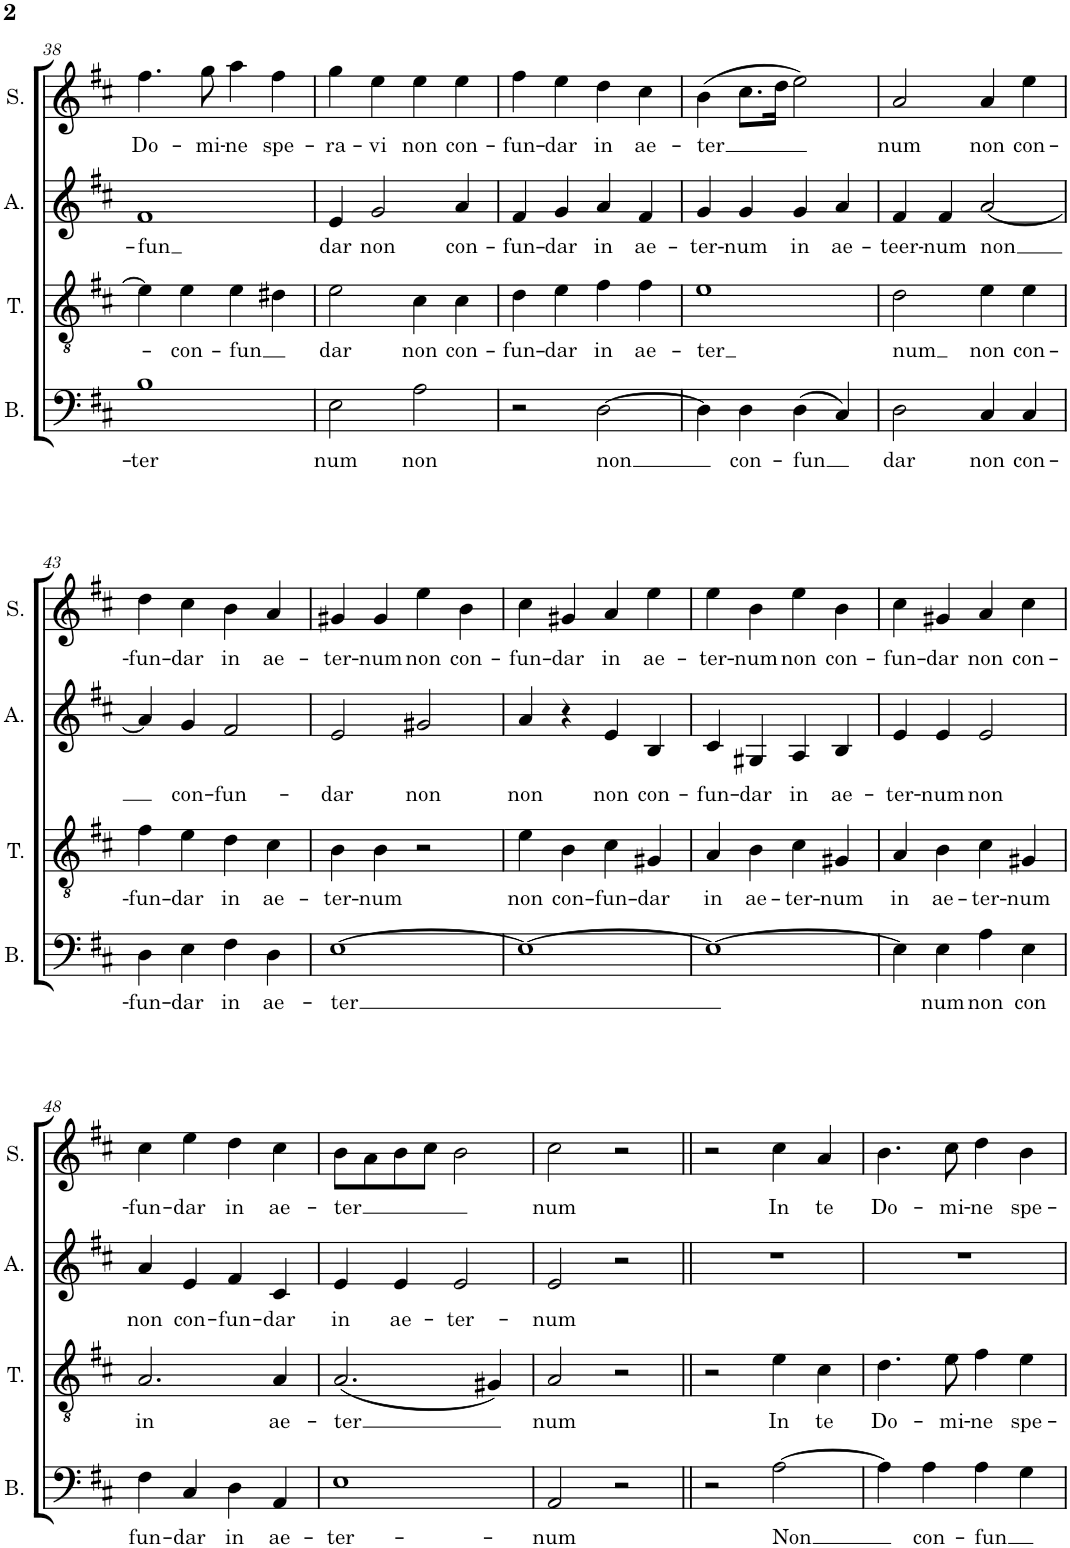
**kern	**text	**kern	**text	**kern	**text	**kern	**text
*part4	*part4	*part3	*part3	*part2	*part2	*part1	*part1
*staff4	*staff4	*staff3	*staff3	*staff2	*staff2	*staff1	*staff1
*I"Bass	*	*I"Tenor	*	*I"Alto	*	*I"Soprano	*
*I'B.	*	*I'T.	*	*I'A.	*	*I'S.	*
!!LO:PB:g=z
*clefF4	*	*clefGv2	*	*clefG2	*	*clefG2	*
*k[f#c#]	*	*k[f#c#]	*	*k[f#c#]	*	*k[f#c#]	*
*M4/4	*	*M4/4	*	*M4/4	*	*M4/4	*
*met(c)	*	*met(c)	*	*met(c)	*	*met(c)	*
=38	=38	=38	=38	=38	=38	=38	=38
!	!LO:LY:b	!	!	!	!LO:LY:b	!	!LO:LY:b
1B	-ter	4e\]	.	1f#	-fun	4.ff#\	Do-
!	!	!	!LO:LY:b	!	!	!	!
.	.	4e\	-con-	.	.	.	.
!	!	!	!	!	!	!	!LO:LY:b
.	.	.	.	.	.	8gg\	-mi-
!	!	!	!LO:LY:b	!	!	!	!LO:LY:b
.	.	4e\	-fun	.	.	4aa\	-ne
!	!	!	!	!	!	!	!LO:LY:b
.	.	4d#X\	.	.	.	4ff#\	spe-
=39	=39	=39	=39	=39	=39	=39	=39
!	!LO:LY:b	!	!LO:LY:b	!	!LO:LY:b	!	!LO:LY:b
2E\	num	2e\	dar	4e/	dar	4gg\	-ra-
!	!	!	!	!	!LO:LY:b	!	!LO:LY:b
.	.	.	.	2g/	non	4ee\	-vi
!	!LO:LY:b	!	!LO:LY:b	!	!	!	!LO:LY:b
2A\	non	4c#\	non	.	.	4ee\	non
!	!	!	!LO:LY:b	!	!LO:LY:b	!	!LO:LY:b
.	.	4c#\	con-	4a/	con-	4ee\	con-
=40	=40	=40	=40	=40	=40	=40	=40
!	!	!	!LO:LY:b	!	!LO:LY:b	!	!LO:LY:b
2r	.	4d\	-fun-	4f#/	-fun-	4ff#\	-fun-
!	!	!	!LO:LY:b	!	!LO:LY:b	!	!LO:LY:b
.	.	4e\	-dar	4g/	-dar	4ee\	-dar
!	!LO:LY:b	!	!LO:LY:b	!	!LO:LY:b	!	!LO:LY:b
[2D\	non	4f#\	in	4a/	in	4dd\	in
!	!	!	!LO:LY:b	!	!LO:LY:b	!	!LO:LY:b
.	.	4f#\	ae-	4f#/	ae-	4cc#\	ae-
=41	=41	=41	=41	=41	=41	=41	=41
!	!	!	!LO:LY:b	!	!LO:LY:b	!	!LO:LY:b
4D\]	.	1e	-ter	4g/	-ter-	(4b\	-ter
!	!LO:LY:b	!	!	!	!LO:LY:b	!	!
4D\	con-	.	.	4g/	-num	8.cc#\L	.
.	.	.	.	.	.	16dd\Jk	.
!	!LO:LY:b	!	!	!	!LO:LY:b	!	!
(4D\	-fun	.	.	4g/	in	2ee\)	.
!	!	!	!	!	!LO:LY:b	!	!
4C#/)	.	.	.	4a/	ae-	.	.
=42	=42	=42	=42	=42	=42	=42	=42
!	!LO:LY:b	!	!LO:LY:b	!	!LO:LY:b	!	!LO:LY:b
2D\	dar	2d\	num	4f#/	-teer-	2a/	num
!	!	!	!	!	!LO:LY:b	!	!
.	.	.	.	4f#/	-num	.	.
!	!LO:LY:b	!	!LO:LY:b	!	!LO:LY:b	!	!LO:LY:b
4C#/	non	4e\	non	[2a/	non	4a/	non
!	!LO:LY:b	!	!LO:LY:b	!	!	!	!LO:LY:b
4C#/	con-	4e\	con-	.	.	4ee\	con-
!!LO:LB:g=z
=43	=43	=43	=43	=43	=43	=43	=43
!	!LO:LY:b	!	!LO:LY:b	!	!	!	!LO:LY:b
4D\	-fun-	4f#\	-fun-	4a/]	.	4dd\	-fun-
!	!LO:LY:b	!	!LO:LY:b	!	!LO:LY:b	!	!LO:LY:b
4E\	-dar	4e\	-dar	4g/	con-	4cc#\	-dar
!	!LO:LY:b	!	!LO:LY:b	!	!LO:LY:b	!	!LO:LY:b
4F#\	in	4d\	in	2f#/	-fun-	4b\	in
!	!LO:LY:b	!	!LO:LY:b	!	!	!	!LO:LY:b
4D\	ae-	4c#\	ae-	.	.	4a/	ae-
=44	=44	=44	=44	=44	=44	=44	=44
!	!LO:LY:b	!	!LO:LY:b	!	!LO:LY:b	!	!LO:LY:b
[1E	-ter	4B\	-ter-	2e/	-dar	4g#X/	-ter-
!	!	!	!LO:LY:b	!	!	!	!LO:LY:b
.	.	4B\	-num	.	.	4g#/	-num
!	!	!	!	!	!LO:LY:b	!	!LO:LY:b
.	.	2r	.	2g#X/	non	4ee\	non
!	!	!	!	!	!	!	!LO:LY:b
.	.	.	.	.	.	4b\	con-
=45	=45	=45	=45	=45	=45	=45	=45
!	!	!	!LO:LY:b	!	!LO:LY:b	!	!LO:LY:b
1E_	.	4e\	non	4a/	non	4cc#\	-fun-
!	!	!	!LO:LY:b	!	!	!	!LO:LY:b
.	.	4B\	con-	4r	.	4g#X/	-dar
!	!	!	!LO:LY:b	!	!LO:LY:b	!	!LO:LY:b
.	.	4c#\	-fun-	4e/	non	4a/	in
!	!	!	!LO:LY:b	!	!LO:LY:b	!	!LO:LY:b
.	.	4G#X/	-dar	4B/	con-	4ee\	ae-
=46	=46	=46	=46	=46	=46	=46	=46
!	!	!	!LO:LY:b	!	!LO:LY:b	!	!LO:LY:b
1E_	.	4A/	in	4c#/	-fun-	4ee\	-ter-
!	!	!	!LO:LY:b	!	!LO:LY:b	!	!LO:LY:b
.	.	4B\	ae-	4G#X/	-dar	4b\	-num
!	!	!	!LO:LY:b	!	!LO:LY:b	!	!LO:LY:b
.	.	4c#\	-ter-	4A/	in	4ee\	non
!	!	!	!LO:LY:b	!	!LO:LY:b	!	!LO:LY:b
.	.	4G#X/	-num	4B/	ae-	4b\	con-
=47	=47	=47	=47	=47	=47	=47	=47
!	!	!	!LO:LY:b	!	!LO:LY:b	!	!LO:LY:b
4E\]	.	4A/	in	4e/	-ter-	4cc#\	-fun-
!	!LO:LY:b	!	!LO:LY:b	!	!LO:LY:b	!	!LO:LY:b
4E\	num	4B\	ae-	4e/	-num	4g#X/	-dar
!	!LO:LY:b	!	!LO:LY:b	!	!LO:LY:b	!	!LO:LY:b
4A\	non	4c#\	-ter-	2e/	non	4a/	non
!	!LO:LY:b	!	!LO:LY:b	!	!	!	!LO:LY:b
4E\	con	4G#X/	-num	.	.	4cc#\	con-
!!LO:LB:g=z
=48	=48	=48	=48	=48	=48	=48	=48
!	!LO:LY:b	!	!LO:LY:b	!	!LO:LY:b	!	!LO:LY:b
4F#\	fun-	2.A/	in	4a/	non	4cc#\	-fun-
!	!LO:LY:b	!	!	!	!LO:LY:b	!	!LO:LY:b
4C#/	-dar	.	.	4e/	con-	4ee\	-dar
!	!LO:LY:b	!	!	!	!LO:LY:b	!	!LO:LY:b
4D\	in	.	.	4f#/	-fun-	4dd\	in
!	!LO:LY:b	!	!LO:LY:b	!	!LO:LY:b	!	!LO:LY:b
4AA/	ae-	4A/	ae-	4c#/	-dar	4cc#\	ae-
=49	=49	=49	=49	=49	=49	=49	=49
!	!LO:LY:b	!	!LO:LY:b	!	!LO:LY:b	!	!LO:LY:b
1E	-ter-	(2.A/	-ter	4e/	in	8b\L	-ter
.	.	.	.	.	.	8a\	.
!	!	!	!	!	!LO:LY:b	!	!
.	.	.	.	4e/	ae-	8b\	.
.	.	.	.	.	.	8cc#\J	.
!	!	!	!	!	!LO:LY:b	!	!
.	.	.	.	2e/	-ter-	2b\	.
.	.	4G#X/)	.	.	.	.	.
=50	=50	=50	=50	=50	=50	=50	=50
!	!LO:LY:b	!	!LO:LY:b	!	!LO:LY:b	!	!LO:LY:b
2AA/	-num	2A/	num	2e/	-num	2cc#\	num
2r	.	2r	.	2r	.	2r	.
=56||	=56||	=56||	=56||	=56||	=56||	=56||	=56||
2r	.	2r	.	1r	.	2r	.
!	!LO:LY:b	!	!LO:LY:b	!	!	!	!LO:LY:b
[2A\	Non	4e\	In	.	.	4cc#\	In
!	!	!	!LO:LY:b	!	!	!	!LO:LY:b
.	.	4c#\	te	.	.	4a/	te
=57	=57	=57	=57	=57	=57	=57	=57
!	!	!	!LO:LY:b	!	!	!	!LO:LY:b
4A\]	.	4.d\	Do-	1r	.	4.b\	Do-
!	!LO:LY:b	!	!	!	!	!	!
4A\	con-	.	.	.	.	.	.
!	!	!	!LO:LY:b	!	!	!	!LO:LY:b
.	.	8e\	-mi-	.	.	8cc#\	-mi-
!	!LO:LY:b	!	!LO:LY:b	!	!	!	!LO:LY:b
4A\	-fun	4f#\	-ne	.	.	4dd\	-ne
!	!	!	!LO:LY:b	!	!	!	!LO:LY:b
4G\	.	4e\	spe-	.	.	4b\	spe-
=	=	=	=	=	=	=	=
*-	*-	*-	*-	*-	*-	*-	*-
